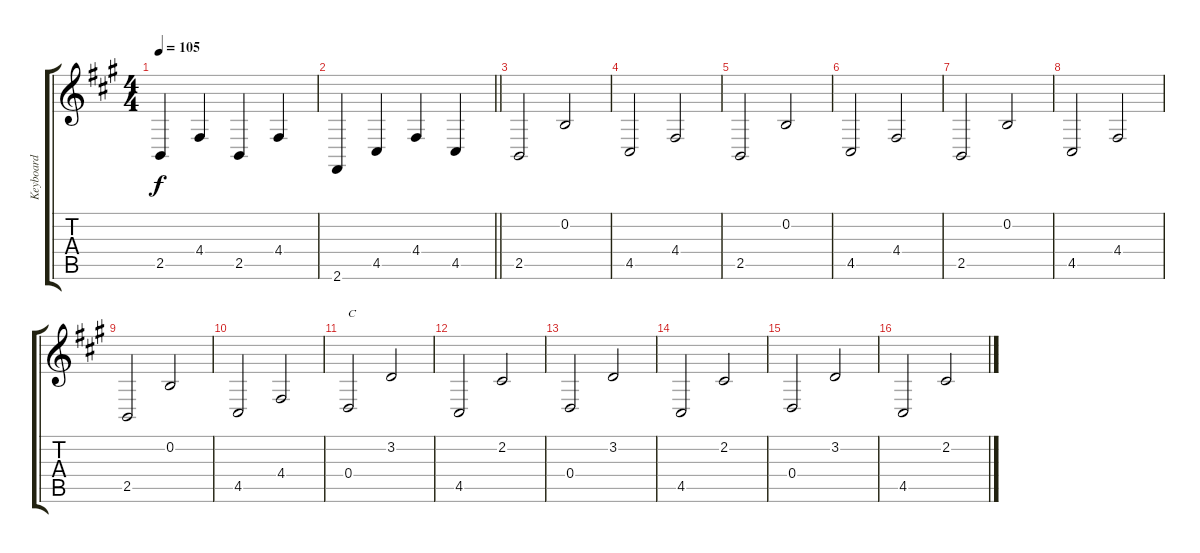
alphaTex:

\track ("Keyboard" "Keyboard") {instrument acousticgrandpiano}
\staff {score tabs}
\tuning (E4 B3 G3 D3 A2 E2) {hide}
\ts (4 4)
\tempo 105
\clef g2
\ks a
2.5.4{dy f} 4.4.4 2.5.4 4.4.4 |
\barLineRight lightlight
2.6.4 4.5.4 4.4.4 4.5.4 |
2.5.2 0.2.2 |
4.5.2 4.4.2 |
2.5.2 0.2.2 |
4.5.2 4.4.2 |
2.5.2 0.2.2 |
4.5.2 4.4.2 |
2.5.2 0.2.2 |
4.5.2 4.4.2 |
0.4.2{txt "C"} 3.2.2 |
4.5.2 2.2.2 |
0.4.2 3.2.2 |
4.5.2 2.2.2 |
0.4.2 3.2.2 |
4.5.2 2.2.2
